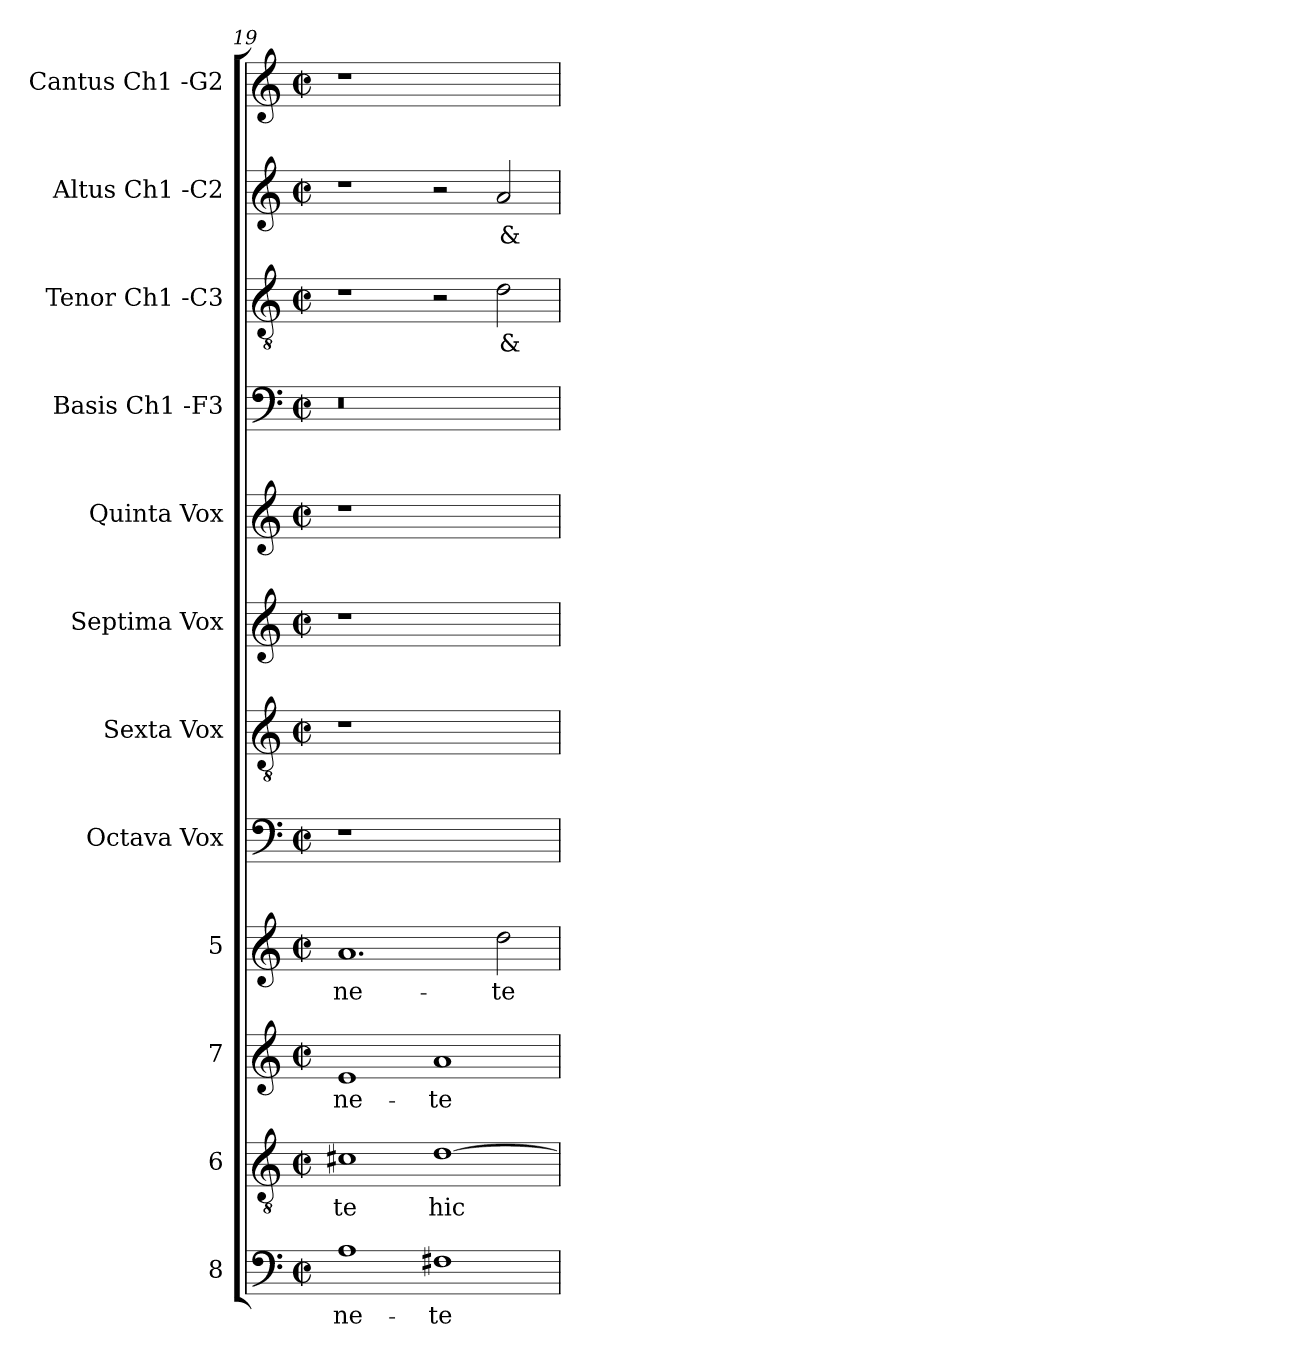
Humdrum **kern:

**kern	**text	**kern	**text	**kern	**text	**kern	**text	**kern	**kern	**kern	**kern	**kern	**kern	**text	**kern	**text	**kern
*part12	*part12	*part11	*part11	*part10	*part10	*part9	*part9	*part8	*part7	*part6	*part5	*part4	*part3	*part3	*part2	*part2	*part1
*staff12	*staff12	*staff11	*staff11	*staff10	*staff10	*staff9	*staff9	*staff8	*staff7	*staff6	*staff5	*staff4	*staff3	*staff3	*staff2	*staff2	*staff1
*I"8	*	*I"6	*	*I"7	*	*I"5	*	*I"Octava  Vox	*I"Sexta  Vox	*I"Septima  Vox	*I"Quinta  Vox	*I"Basis  Ch1 -F3	*I"Tenor  Ch1 -C3	*	*I"Altus  Ch1 -C2	*	*I"Cantus  Ch1 -G2
*	*	*	*	*	*	*	*	*	*	*	*	*I'B	*I'T	*	*I'A	*	*I'C
*clefF4	*	*clefGv2	*	*clefG2	*	*clefG2	*	*clefF4	*clefGv2	*clefG2	*clefG2	*clefF4	*clefGv2	*	*clefG2	*	*clefG2
*k[]	*	*k[]	*	*k[]	*	*k[]	*	*k[]	*k[]	*k[]	*k[]	*k[]	*k[]	*	*k[]	*	*k[]
*C:	*	*C:	*	*C:	*	*C:	*	*C:	*C:	*C:	*C:	*C:	*C:	*	*C:	*	*C:
*M2/2	*	*M2/2	*	*M2/2	*	*M2/2	*	*M2/2	*M2/2	*M2/2	*M2/2	*M2/2	*M2/2	*	*M2/2	*	*M2/2
*met(c|)	*	*met(c|)	*	*met(c|)	*	*met(c|)	*	*met(c|)	*met(c|)	*met(c|)	*met(c|)	*met(c|)	*met(c|)	*	*met(c|)	*	*met(c|)
=19	=19	=19	=19	=19	=19	=19	=19	=19	=19	=19	=19	=19	=19	=19	=19	=19	=19
!	!LO:LY:b:cj	!	!LO:LY:b:cj	!	!LO:LY:b:cj	!	!LO:LY:b:cj	!	!	!	!	!	!	!	!	!	!
1A	-ne-	1c#X	-te	1e	-ne-	1.a	-ne-	1r	1r	1r	1r	0r	1r	.	1r	.	1r
!	!LO:LY:b:cj	!	!LO:LY:b:cj	!	!LO:LY:b:cj	!	!	!	!	!	!	!	!	!	!	!	!
1F#X	-te	[>1d	hic	1a	-te	.	.	1ryy	1ryy	1ryy	1ryy	.	2r	.	2r	.	1ryy
!	!	!	!	!	!	!	!LO:LY:b:cj	!	!	!	!	!	!	!LO:LY:b:cj	!	!LO:LY:b:cj	!
.	.	.	.	.	.	2dd\	-te	.	.	.	.	.	2d\	&	2a/	&	.
=	=	=	=	=	=	=	=	=	=	=	=	=	=	=	=	=	=
*-	*-	*-	*-	*-	*-	*-	*-	*-	*-	*-	*-	*-	*-	*-	*-	*-	*-
